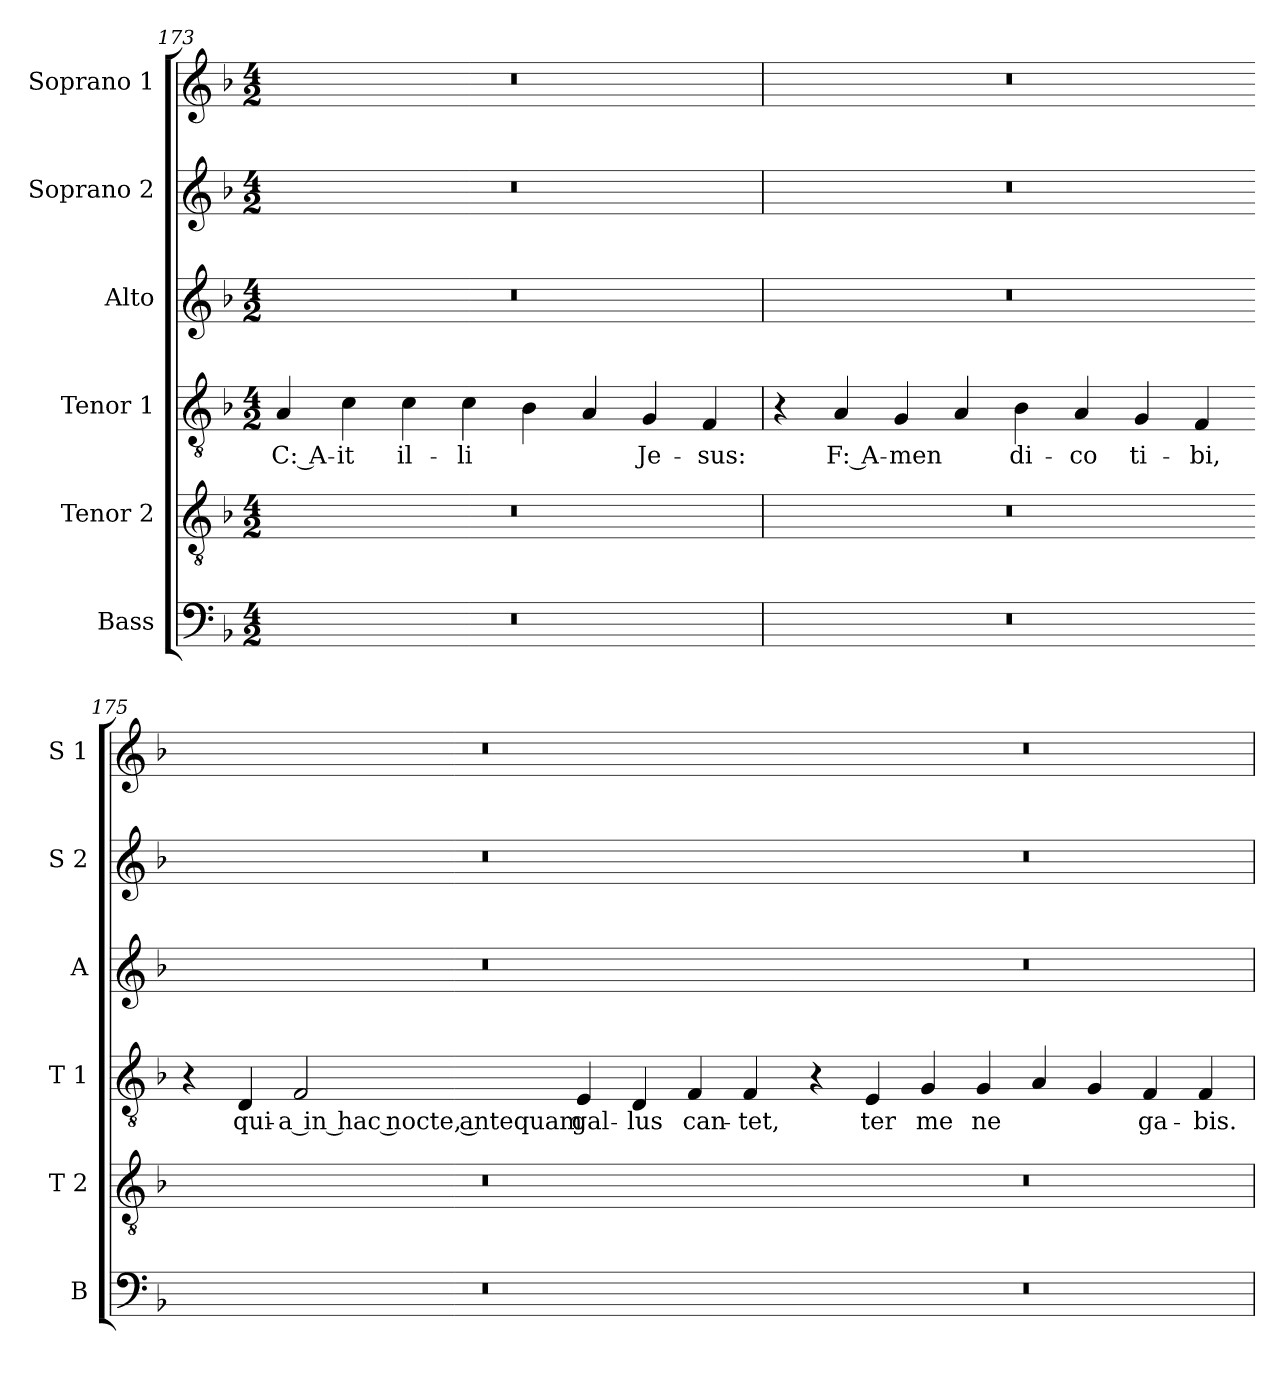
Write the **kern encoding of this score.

**kern	**kern	**kern	**text	**kern	**kern	**kern
*part6	*part5	*part4	*part4	*part3	*part2	*part1
*staff6	*staff5	*staff4	*staff4	*staff3	*staff2	*staff1
*I"Bass	*I"Tenor 2	*I"Tenor 1	*	*I"Alto	*I"Soprano 2	*I"Soprano 1
*I'B	*I'T 2	*I'T 1	*	*I'A	*I'S 2	*I'S 1
*clefF4	*clefGv2	*clefGv2	*	*clefG2	*clefG2	*clefG2
*k[b-]	*k[b-]	*k[b-]	*	*k[b-]	*k[b-]	*k[b-]
*F:	*F:	*F:	*	*F:	*F:	*F:
*M4/2	*M4/2	*M4/2	*	*M4/2	*M4/2	*M4/2
=173	=173	=173	=173	=173	=173	=173
!	!	!	!LO:LY:b	!	!	!
0r	0r	4A/	C: A-	0r	0r	0r
!	!	!	!LO:LY:b	!	!	!
.	.	4c\	-it	.	.	.
!	!	!	!LO:LY:b	!	!	!
.	.	4c\	il-	.	.	.
!	!	!	!LO:LY:b	!	!	!
.	.	4c\	-li	.	.	.
.	.	4B-i\	.	.	.	.
.	.	4A/	.	.	.	.
!	!	!	!LO:LY:b	!	!	!
.	.	4G/	Je-	.	.	.
!	!	!	!LO:LY:b	!	!	!
.	.	4F/	-sus:	.	.	.
!!LO:LB:g=z
=174	=174	=174	=174	=174	=174	=174
0r	0r	4r	.	0r	0r	0r
!	!	!	!LO:LY:b	!	!	!
.	.	4A/	F: A-	.	.	.
!	!	!	!LO:LY:b	!	!	!
.	.	4G/	-men	.	.	.
.	.	4A/	.	.	.	.
!	!	!	!LO:LY:b	!	!	!
.	.	4B-\	di-	.	.	.
!	!	!	!LO:LY:b	!	!	!
.	.	4A/	-co	.	.	.
!	!	!	!LO:LY:b	!	!	!
.	.	4G/	ti-	.	.	.
!	!	!	!LO:LY:b	!	!	!
.	.	4F/	-bi,	.	.	.
=175-	=175-	=175-	=175-	=175-	=175-	=175-
0r	0r	4r	.	0r	0r	0r
!	!	!	!LO:LY:b	!	!	!
.	.	4D/	qui-	.	.	.
!	!	!	!LO:LY:b	!	!	!
.	.	2F/	-a in hac nocte, antequam	.	.	.
!	!	!	!LO:LY:b	!	!	!
.	.	4E/	gal-	.	.	.
!	!	!	!LO:LY:b	!	!	!
.	.	4D/	-lus	.	.	.
!	!	!	!LO:LY:b	!	!	!
.	.	4F/	can-	.	.	.
!	!	!	!LO:LY:b	!	!	!
.	.	4F/	-tet,	.	.	.
=176-	=176-	=176-	=176-	=176-	=176-	=176-
0r	0r	4r	.	0r	0r	0r
!	!	!	!LO:LY:b	!	!	!
.	.	4E/	ter	.	.	.
!	!	!	!LO:LY:b	!	!	!
.	.	4G/	me	.	.	.
!	!	!	!LO:LY:b	!	!	!
.	.	4G/	ne	.	.	.
.	.	4A/	.	.	.	.
.	.	4G/	.	.	.	.
!	!	!	!LO:LY:b	!	!	!
.	.	4F/	ga-	.	.	.
!	!	!	!LO:LY:b	!	!	!
.	.	4F/	-bis.	.	.	.
=	=	=	=	=	=	=
*-	*-	*-	*-	*-	*-	*-
